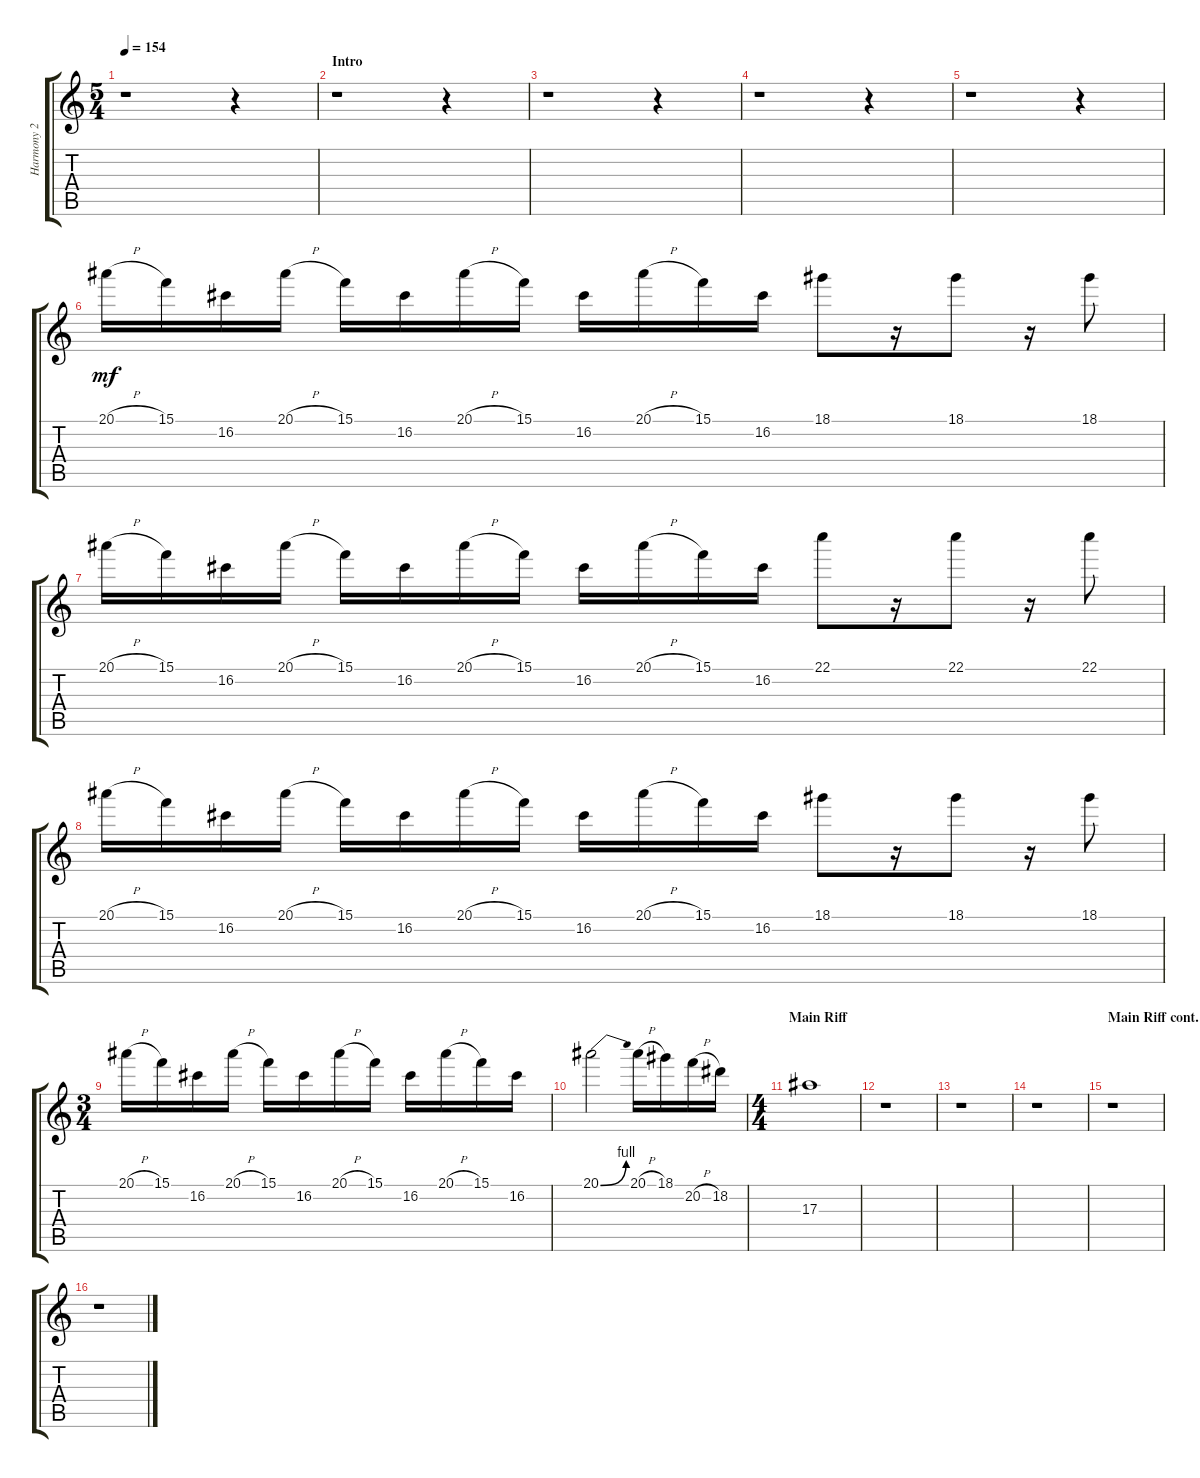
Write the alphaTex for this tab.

\track ("Harmony 2" "Harmony 2") {instrument overdrivenguitar}
\staff {score tabs}
\tuning (D4 A3 F3 C3 G2 C2) {hide}
\ts (5 4)
\tempo 154
\clef g2
\ks aminor
r.1{dy mf instrument overdrivenguitar} r.4 |
\section ("" "Intro")
r.1 r.4 |
r.1 r.4 |
r.1 r.4 |
r.1 r.4 |
20.1{h}.16 15.1.16 16.2.16 20.1{h}.16 15.1.16 16.2.16 20.1{h}.16 15.1.16 16.2.16 20.1{h}.16 15.1.16 16.2.16 18.1.8 r.16 18.1.8 r.16 18.1.8 |
20.1{h}.16 15.1.16 16.2.16 20.1{h}.16 15.1.16 16.2.16 20.1{h}.16 15.1.16 16.2.16 20.1{h}.16 15.1.16 16.2.16 22.1.8 r.16 22.1.8 r.16 22.1.8 |
20.1{h}.16 15.1.16 16.2.16 20.1{h}.16 15.1.16 16.2.16 20.1{h}.16 15.1.16 16.2.16 20.1{h}.16 15.1.16 16.2.16 18.1.8 r.16 18.1.8 r.16 18.1.8 |
\ts (3 4)
20.1{h}.16 15.1.16 16.2.16 20.1{h}.16 15.1.16 16.2.16 20.1{h}.16 15.1.16 16.2.16 20.1{h}.16 15.1.16 16.2.16 |
20.1{be (bend 0 0 60 4)}.2 20.1{h}.16 18.1.16 20.2{h}.16 18.2.16 |
\ts (4 4)
\section ("" "Main Riff")
17.3.1 |
r.1 |
r.1 |
r.1 |
\section ("" "Main Riff cont.")
r.1 |
r.1
